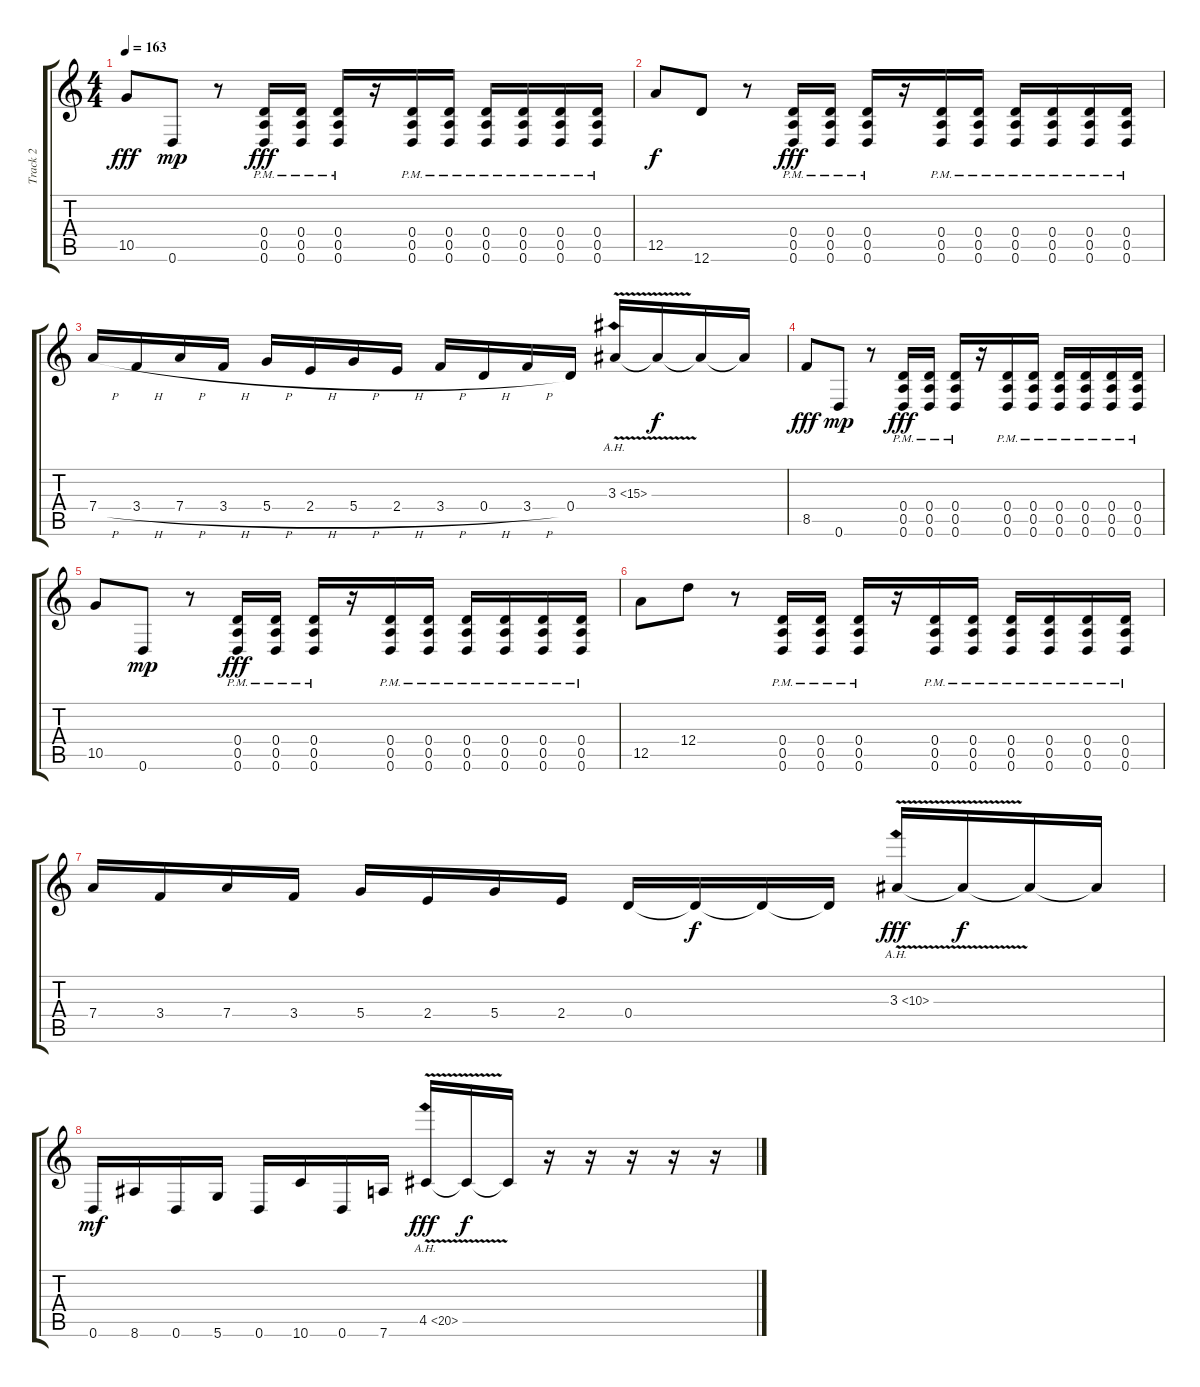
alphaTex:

\track ("Track 2" "Track 2") {instrument distortionguitar}
\staff {score tabs}
\tuning (E4 B3 G3 D3 A2 D2) {hide}
\ts (4 4)
\tempo 163
\clef g2
\ks c
10.5.8{dy fff} 0.6.8{dy mp} r.8 (0.4{pm} 0.5{pm} 0.6{pm}).16{dy fff} (0.4{pm} 0.5{pm} 0.6{pm}).16 (0.4{pm} 0.5{pm} 0.6{pm}).16 r.16 (0.4{pm} 0.5{pm} 0.6{pm}).16 (0.4{pm} 0.5{pm} 0.6{pm}).16 (0.4{pm} 0.5{pm} 0.6{pm}).16 (0.4{pm} 0.5{pm} 0.6{pm}).16 (0.4{pm} 0.5{pm} 0.6{pm}).16 (0.4{pm} 0.5{pm} 0.6{pm}).16 |
12.5.8{dy f} 12.6.8 r.8 (0.4{pm} 0.5{pm} 0.6{pm}).16{dy fff} (0.4{pm} 0.5{pm} 0.6{pm}).16 (0.4{pm} 0.5{pm} 0.6{pm}).16 r.16 (0.4{pm} 0.5{pm} 0.6{pm}).16 (0.4{pm} 0.5{pm} 0.6{pm}).16 (0.4{pm} 0.5{pm} 0.6{pm}).16 (0.4{pm} 0.5{pm} 0.6{pm}).16 (0.4{pm} 0.5{pm} 0.6{pm}).16 (0.4{pm} 0.5{pm} 0.6{pm}).16 |
7.4{h}.16 3.4{h}.16 7.4{h}.16 3.4{h}.16 5.4{h}.16 2.4{h}.16 5.4{h}.16 2.4{h}.16 3.4{h}.16 0.4{h}.16 3.4{h}.16 0.4.16 3.3{ah 12 v}.16 3.3{t}.16{dy f} 3.3{t}.16 3.3{t}.16 |
8.5.8{dy fff} 0.6.8{dy mp} r.8 (0.4{pm} 0.5{pm} 0.6{pm}).16{dy fff} (0.4{pm} 0.5{pm} 0.6{pm}).16 (0.4{pm} 0.5{pm} 0.6{pm}).16 r.16 (0.4{pm} 0.5{pm} 0.6{pm}).16 (0.4{pm} 0.5{pm} 0.6{pm}).16 (0.4{pm} 0.5{pm} 0.6{pm}).16 (0.4{pm} 0.5{pm} 0.6{pm}).16 (0.4{pm} 0.5{pm} 0.6{pm}).16 (0.4{pm} 0.5{pm} 0.6{pm}).16 |
10.5.8 0.6.8{dy mp} r.8 (0.4{pm} 0.5{pm} 0.6{pm}).16{dy fff} (0.4{pm} 0.5{pm} 0.6{pm}).16 (0.4{pm} 0.5{pm} 0.6{pm}).16 r.16 (0.4{pm} 0.5{pm} 0.6{pm}).16 (0.4{pm} 0.5{pm} 0.6{pm}).16 (0.4{pm} 0.5{pm} 0.6{pm}).16 (0.4{pm} 0.5{pm} 0.6{pm}).16 (0.4{pm} 0.5{pm} 0.6{pm}).16 (0.4{pm} 0.5{pm} 0.6{pm}).16 |
12.5.8 12.4.8 r.8 (0.4{pm} 0.5{pm} 0.6{pm}).16 (0.4{pm} 0.5{pm} 0.6{pm}).16 (0.4{pm} 0.5{pm} 0.6{pm}).16 r.16 (0.4{pm} 0.5{pm} 0.6{pm}).16 (0.4{pm} 0.5{pm} 0.6{pm}).16 (0.4{pm} 0.5{pm} 0.6{pm}).16 (0.4{pm} 0.5{pm} 0.6{pm}).16 (0.4{pm} 0.5{pm} 0.6{pm}).16 (0.4{pm} 0.5{pm} 0.6{pm}).16 |
7.4.16 3.4.16 7.4.16 3.4.16 5.4.16 2.4.16 5.4.16 2.4.16 0.4.16 0.4{t}.16{dy f} 0.4{t}.16 0.4{t}.16 3.3{ah 7 v}.16{dy fff} 3.3{t}.16{dy f} 3.3{t}.16 3.3{t}.16 |
0.6.16{dy mf} 8.6.16 0.6.16 5.6.16 0.6.16 10.6.16 0.6.16 7.6.16 4.5{ah 16 v}.16{dy fff} 4.5{t}.16{dy f} 4.5{t}.16 r.16 r.16 r.16 r.16 r.16
